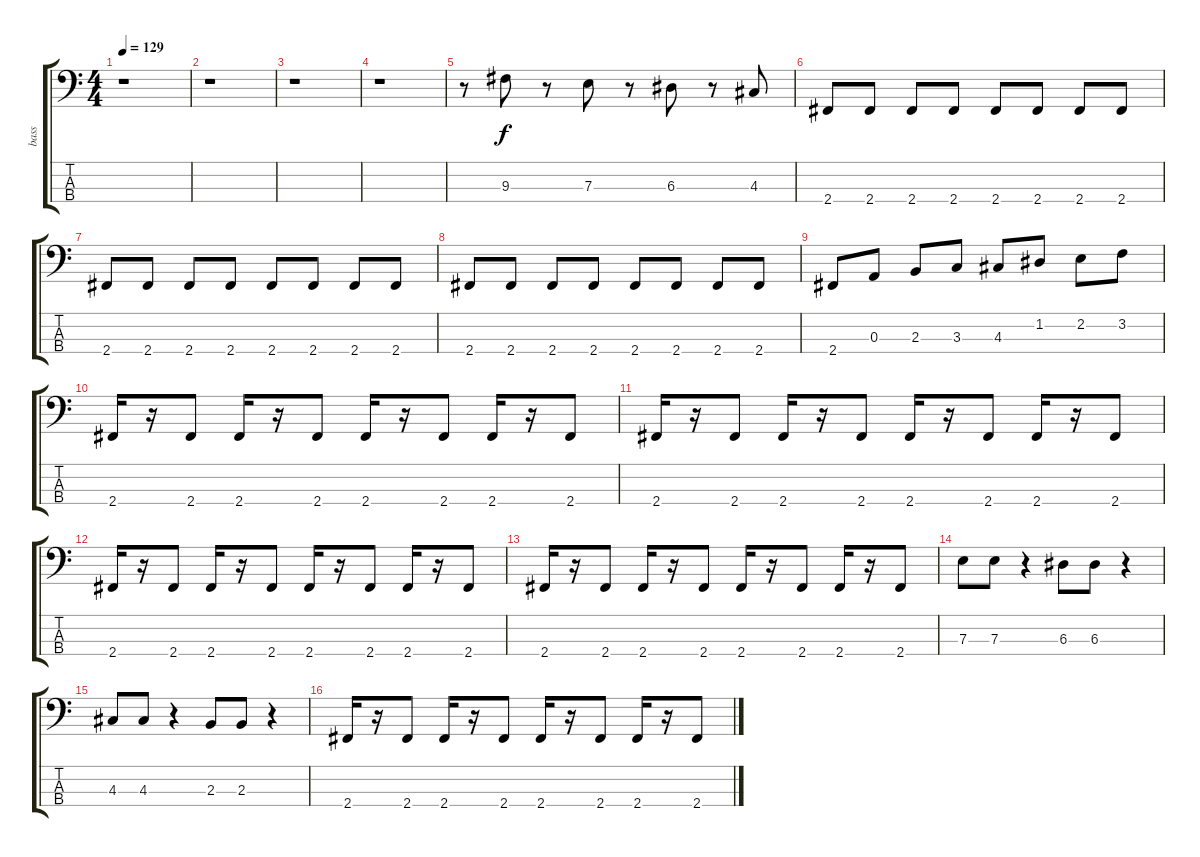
\track ("bass" "bass") {instrument electricbassfinger}
\staff {score tabs}
\tuning (G2 D2 A1 E1) {hide}
\ts (4 4)
\tempo 129
\clef f4
\ks c
r.1{dy f instrument electricbassfinger} |
r.1 |
r.1 |
r.1 |
r.8 9.3.8 r.8 7.3.8 r.8 6.3.8 r.8 4.3.8 |
2.4.8 2.4.8 2.4.8 2.4.8 2.4.8 2.4.8 2.4.8 2.4.8 |
2.4.8 2.4.8 2.4.8 2.4.8 2.4.8 2.4.8 2.4.8 2.4.8 |
2.4.8 2.4.8 2.4.8 2.4.8 2.4.8 2.4.8 2.4.8 2.4.8 |
2.4.8 0.3.8 2.3.8 3.3.8 4.3.8 1.2.8 2.2.8 3.2.8 |
2.4.16 r.16 2.4.8 2.4.16 r.16 2.4.8 2.4.16 r.16 2.4.8 2.4.16 r.16 2.4.8 |
2.4.16 r.16 2.4.8 2.4.16 r.16 2.4.8 2.4.16 r.16 2.4.8 2.4.16 r.16 2.4.8 |
2.4.16 r.16 2.4.8 2.4.16 r.16 2.4.8 2.4.16 r.16 2.4.8 2.4.16 r.16 2.4.8 |
2.4.16 r.16 2.4.8 2.4.16 r.16 2.4.8 2.4.16 r.16 2.4.8 2.4.16 r.16 2.4.8 |
7.3.8 7.3.8 r.4 6.3.8 6.3.8 r.4 |
4.3.8 4.3.8 r.4 2.3.8 2.3.8 r.4 |
2.4.16 r.16 2.4.8 2.4.16 r.16 2.4.8 2.4.16 r.16 2.4.8 2.4.16 r.16 2.4.8
